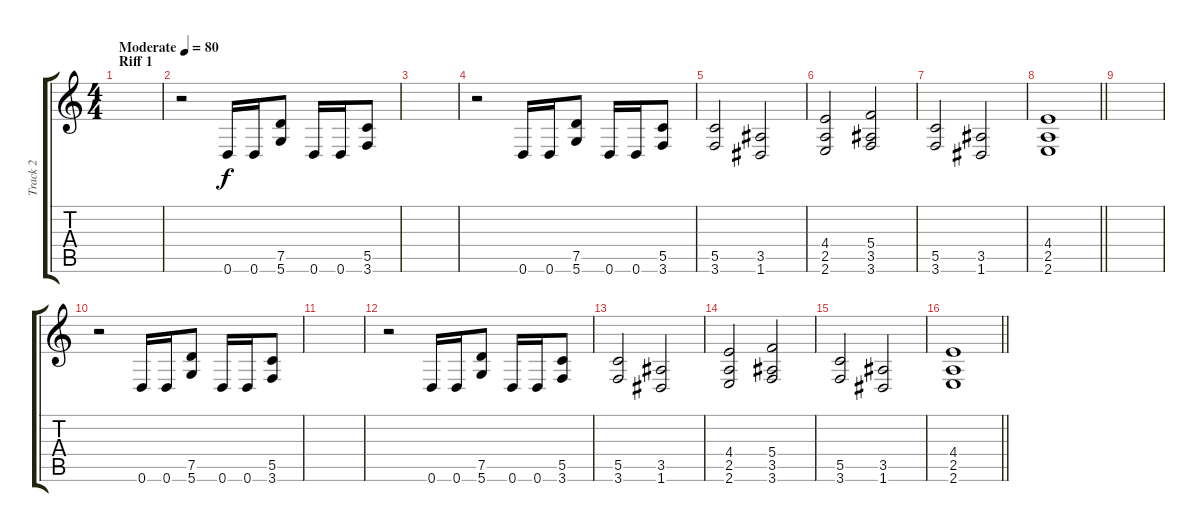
\track ("Track 2" "Track 2") {instrument overdrivenguitar}
\staff {score tabs}
\tuning (D4 A3 F3 C3 G2 D2) {hide}
\ts (4 4)
\section ("" "Riff 1")
\tempo (80 "Moderate")
\clef g2
\ks c
|
r.2 0.6.16 0.6.16 (7.5 5.6).8 0.6.16 0.6.16 (5.5 3.6).8 |
|
r.2 0.6.16 0.6.16 (7.5 5.6).8 0.6.16 0.6.16 (5.5 3.6).8 |
(5.5 3.6).2 (3.5 1.6).2 |
(4.4 2.5 2.6).2 (5.4 3.5 3.6).2 |
(5.5 3.6).2 (3.5 1.6).2 |
\barLineRight lightlight
(4.4 2.5 2.6).1 |
|
r.2 0.6.16 0.6.16 (7.5 5.6).8 0.6.16 0.6.16 (5.5 3.6).8 |
|
r.2 0.6.16 0.6.16 (7.5 5.6).8 0.6.16 0.6.16 (5.5 3.6).8 |
(5.5 3.6).2 (3.5 1.6).2 |
(4.4 2.5 2.6).2 (5.4 3.5 3.6).2 |
(5.5 3.6).2 (3.5 1.6).2 |
\barLineRight lightlight
(4.4 2.5 2.6).1
